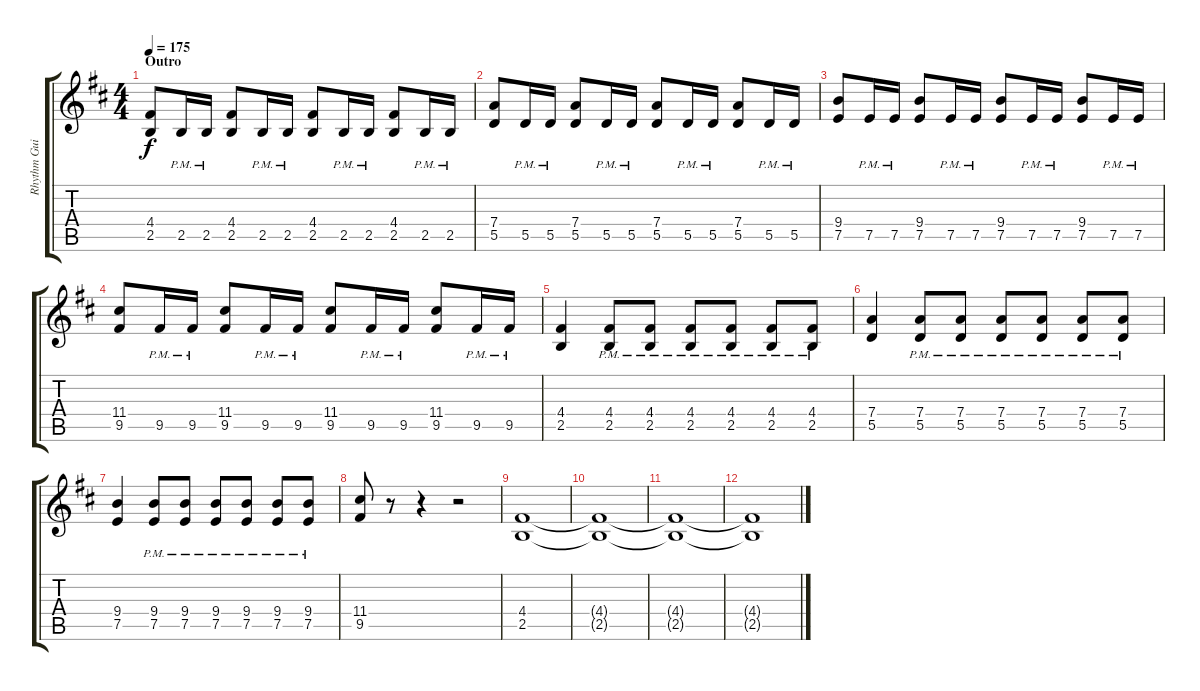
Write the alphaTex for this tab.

\track ("Rhythm Guitar 2: Manfred G. Stief" "Rhythm Gui") {instrument distortionguitar}
\staff {score tabs}
\tuning (E4 B3 G3 D3 A2 E2) {hide}
\ts (4 4)
\section ("" "Outro")
\tempo 175
\clef g2
\ks d
(4.4 2.5).8{dy f} 2.5{pm}.16 2.5{pm}.16 (4.4 2.5).8 2.5{pm}.16 2.5{pm}.16 (4.4 2.5).8 2.5{pm}.16 2.5{pm}.16 (4.4 2.5).8 2.5{pm}.16 2.5{pm}.16 |
(7.4 5.5).8 5.5{pm}.16 5.5{pm}.16 (7.4 5.5).8 5.5{pm}.16 5.5{pm}.16 (7.4 5.5).8 5.5{pm}.16 5.5{pm}.16 (7.4 5.5).8 5.5{pm}.16 5.5{pm}.16 |
(9.4 7.5).8 7.5{pm}.16 7.5{pm}.16 (9.4 7.5).8 7.5{pm}.16 7.5{pm}.16 (9.4 7.5).8 7.5{pm}.16 7.5{pm}.16 (9.4 7.5).8 7.5{pm}.16 7.5{pm}.16 |
(11.4 9.5).8 9.5{pm}.16 9.5{pm}.16 (11.4 9.5).8 9.5{pm}.16 9.5{pm}.16 (11.4 9.5).8 9.5{pm}.16 9.5{pm}.16 (11.4 9.5).8 9.5{pm}.16 9.5{pm}.16 |
(4.4 2.5).4 (4.4{pm} 2.5{pm}).8 (4.4{pm} 2.5{pm}).8 (4.4{pm} 2.5{pm}).8 (4.4{pm} 2.5{pm}).8 (4.4{pm} 2.5{pm}).8 (4.4{pm} 2.5{pm}).8 |
(7.4 5.5).4 (7.4{pm} 5.5{pm}).8 (7.4{pm} 5.5{pm}).8 (7.4{pm} 5.5{pm}).8 (7.4{pm} 5.5{pm}).8 (7.4{pm} 5.5{pm}).8 (7.4{pm} 5.5{pm}).8 |
(9.4 7.5).4 (9.4{pm} 7.5{pm}).8 (9.4{pm} 7.5{pm}).8 (9.4{pm} 7.5{pm}).8 (9.4{pm} 7.5{pm}).8 (9.4{pm} 7.5{pm}).8 (9.4{pm} 7.5{pm}).8 |
(11.4 9.5).8 r.8 r.4 r.2 |
(4.4 2.5).1 |
(4.4{t} 2.5{t}).1 |
(4.4{t} 2.5{t}).1 |
(4.4{t} 2.5{t}).1
